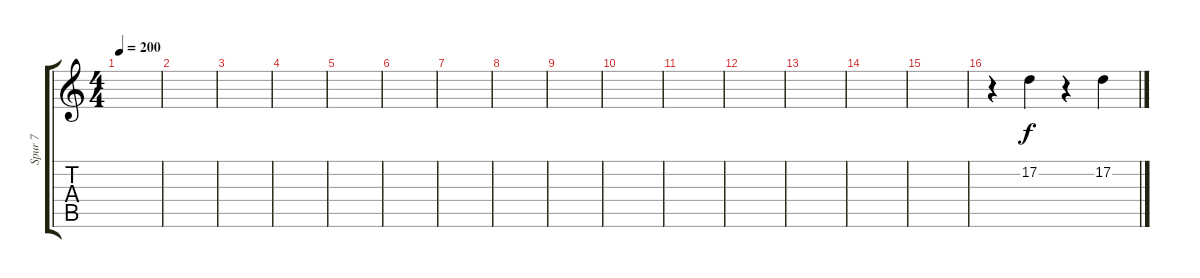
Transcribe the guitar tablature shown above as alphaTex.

\track ("Spur 7" "Spur 7") {instrument viola}
\staff {score tabs}
\tuning (D4 A3 F3 C3 G2 D2) {hide}
\ts (4 4)
\tempo 200
\clef g2
\ks c
|
|
|
|
|
|
|
|
|
|
|
|
|
|
|
r.4 17.2.4 r.4 17.2.4
